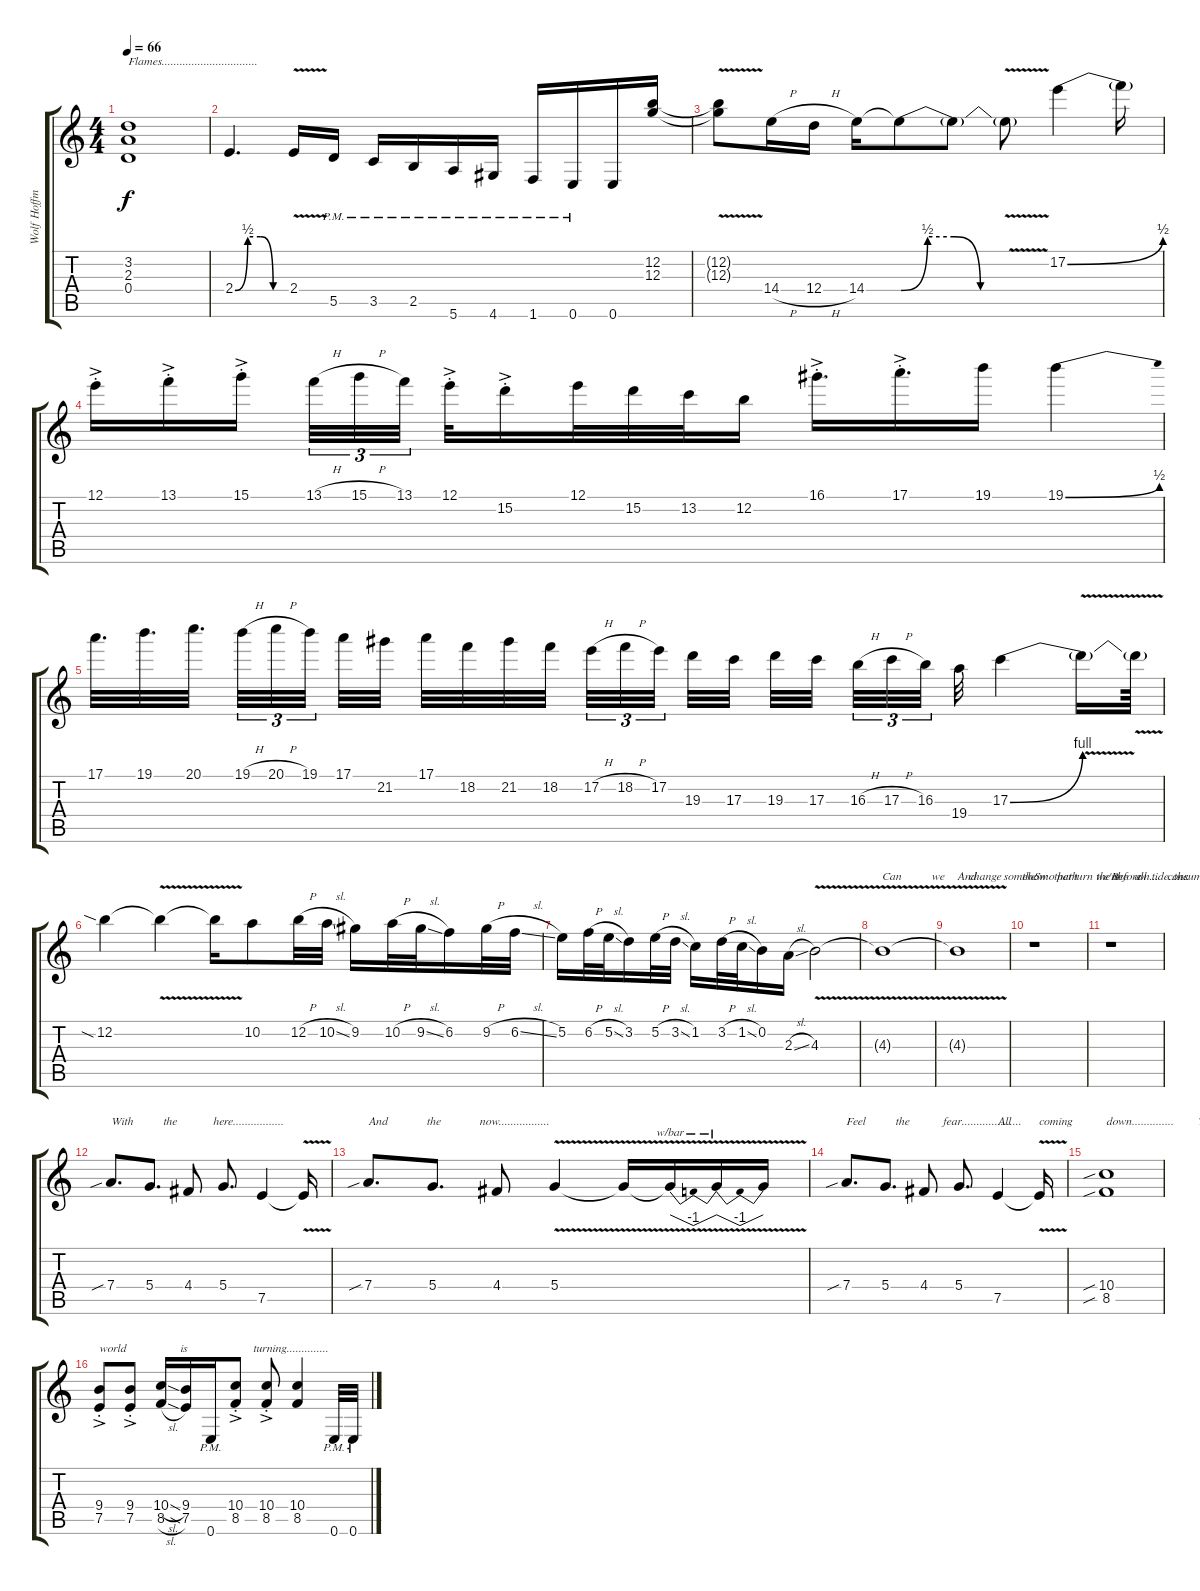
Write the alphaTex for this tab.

\track ("Wolf Hoffmann" "Wolf Hoffm") {instrument distortionguitar}
\staff {score tabs}
\tuning (E4 B3 G3 D3 A2 E2) {hide}
\ts (4 4)
\tempo 66
\clef g2
\ks c
(3.2 2.3 0.4).1{txt "Flames................................" dy f} |
2.4{be (custom 0 0 15 2 30 2 45 0 60 0)}.4{d} 2.4{v}.16 5.5{pm}.16 3.5{pm}.16 2.5{pm}.16 5.6{pm}.16 4.6{pm}.16 1.6{pm}.16 0.6{pm}.16 0.6.16 (12.2 12.3).16 |
(12.2{v t} 12.3{v t}).8 14.4{h}.16 12.4{h}.16 14.4.16 14.4{be (custom 0 0 15 2 30 2 45 0 60 0) t}.8 14.4{t}.8 14.4{v t}.8 17.2{be (bend 0 0 60 2)}.4 17.2{t}.16 |
12.1{ac st}.16 13.1{ac st}.16 15.1{ac st}.16 13.1{h}.32{tu (3 2)} 15.1{h}.32{tu (3 2)} 13.1.32{tu (3 2)} 12.1{ac st}.32 15.2{ac st}.16 12.1.32 15.2.32 13.2.32 12.2.16 16.1{ac st}.16{d} 17.1{ac st}.16{d} 19.1.16 19.1{be (bend 0 0 60 2)}.4 |
17.1.32{d} 19.1.32{d} 20.1.32{d} 19.1{h}.32{tu (3 2)} 20.1{h}.32{tu (3 2)} 19.1.32{tu (3 2)} 17.1.32 21.2.32 17.1.32 18.2.32 21.2.32 18.2.32 17.2{h}.32{tu (3 2)} 18.2{h}.32{tu (3 2)} 17.2.32{tu (3 2)} 19.3.32 17.3.32 19.3.32 17.3.32 16.3{h}.32{tu (3 2)} 17.3{h}.32{tu (3 2)} 16.3.32{tu (3 2)} 19.4.32 17.3{be (bend 0 0 60 4)}.4 17.3{v t}.16 17.3{v t}.64 |
12.2{sia}.4 12.2{v t}.4 12.2{v t}.16 10.2.8 12.2{h}.32 10.2{sl}.32 9.2.16 10.2{h}.32 9.2{sl}.32 6.2.16 9.2{h}.32 6.2{sl}.32 |
5.2.16 6.2{h}.32 5.2{sl}.32 3.2.16 5.2{h}.32 3.2{sl}.32 1.2.16 3.2{h}.32 1.2{sl}.32 0.2.16 2.3{sl}.16 4.3{v}.2 |
4.3{v t}.1{txt "Can          we        change       the       path      we're      on..."} |
4.3{t}.1{txt "And         somehow         turn       the        tide......."} |
r.1{txt "Smother        the        all       consuming       fire......"} |
r.1{txt "Before           the               world            collides..........."} |
7.4{sib}.8{d txt "With          the            here................."} 5.4.8{d} 4.4.8 5.4.8{d} 7.5.4 7.5{v t}.16 |
7.4{sib}.8{d txt "And             the             now................."} 5.4.8{d} 4.4.8 5.4{v}.4 5.4{v t}.16 5.4{v t}.16{tbe (dip default 0 0 30 -4 60 0)} 5.4{v t}.16{tbe (dip default 0 0 30 -4 60 0)} 5.4{v t}.16 |
7.4{sib}.8{d txt "Feel          the           fear...................."} 5.4.8{d} 4.4.8 5.4.8{d} 7.5.4{txt "All"} 7.5{v t}.16{txt "coming"} |
(10.4{sib} 8.5{sib}).1{txt "down..............        The"} |
(9.4{ac st} 7.5{ac st}).8{txt "world                  is                      turning.............."} (9.4{ac st} 7.5{ac st}).8 (10.4{sl} 8.5{sl}).16 (9.4 7.5).16 0.6{pm}.16 (10.4{ac st} 8.5{ac st}).8 (10.4{ac st} 8.5{ac st}).8 (10.4 8.5).4 0.6{pm}.32 0.6{pm}.32
